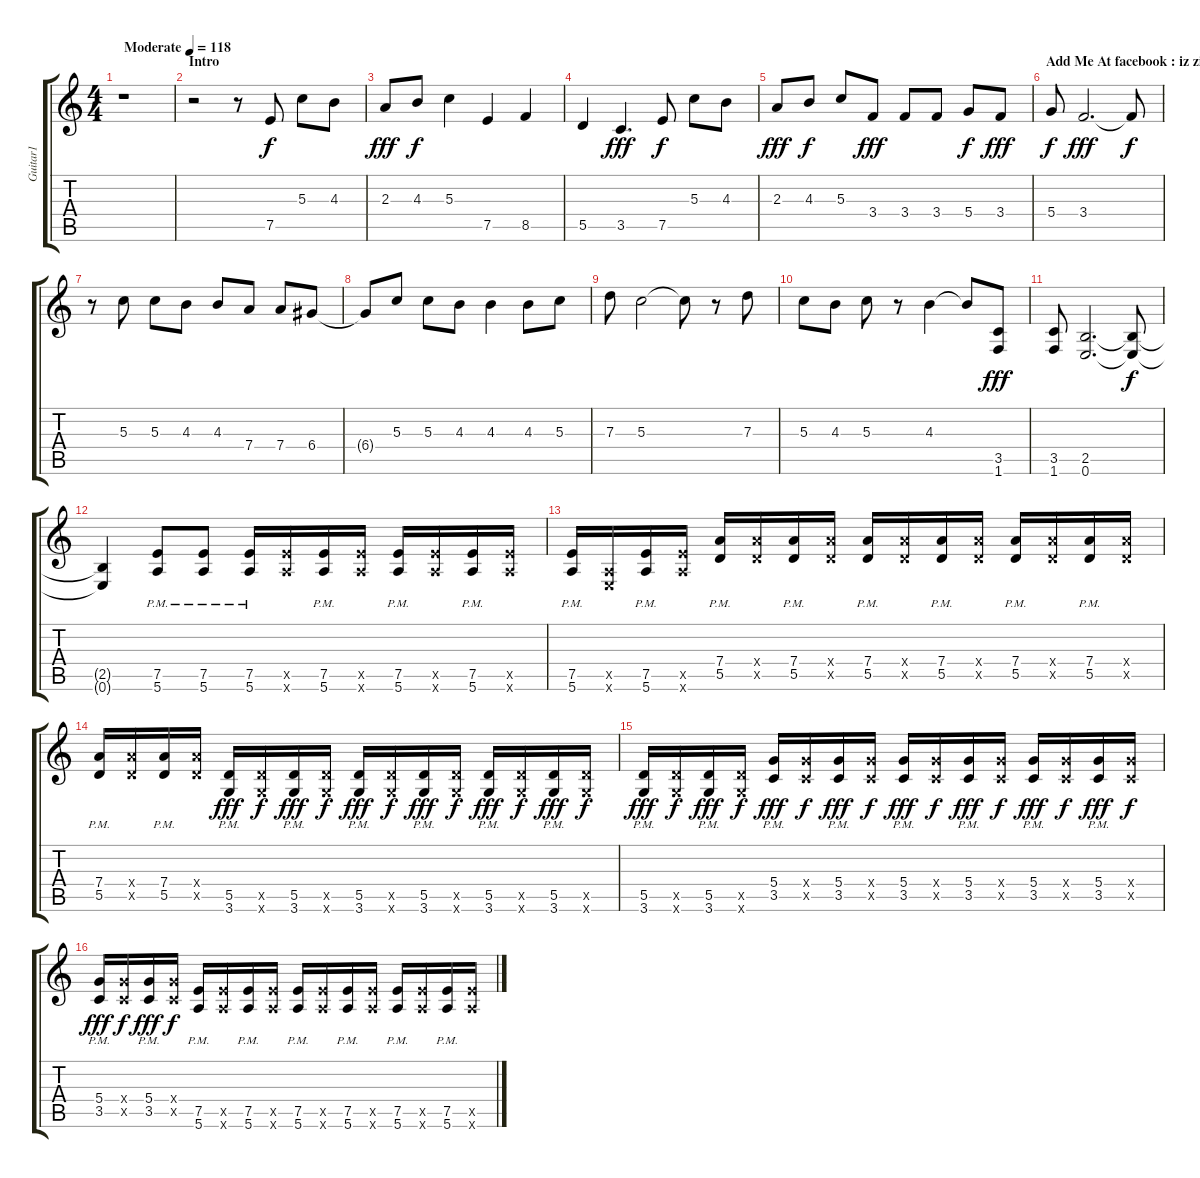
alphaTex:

\track ("Guitar1" "Guitar1") {instrument distortionguitar}
\staff {score tabs}
\tuning (E4 B3 G3 D3 A2 E2) {hide}
\ts (4 4)
\tempo (118 "Moderate")
\clef g2
\ks c
r.1{dy f instrument distortionguitar} |
\section ("" "Intro")
r.2 r.8 7.5.8 5.3.8 4.3.8 |
2.3.8{dy fff} 4.3.8{dy f} 5.3.4 7.5.4 8.5.4 |
5.5.4 3.5.4{d dy fff} 7.5.8{dy f} 5.3.8 4.3.8 |
2.3.8{dy fff} 4.3.8{dy f} 5.3.8 3.4.8{dy fff} 3.4.8 3.4.8 5.4.8{dy f} 3.4.8{dy fff} |
\section ("" "Add Me At facebook : iz ziee")
5.4.8{dy f} 3.4.2{d dy fff} 3.4{t}.8{dy f} |
r.8 5.3.8 5.3.8 4.3.8 4.3.8 7.4.8 7.4.8 6.4.8 |
6.4{t}.8 5.3.8 5.3.8 4.3.8 4.3.4 4.3.8 5.3.8 |
7.3.8 5.3.2 5.3{t}.8 r.8 7.3.8 |
5.3.8 4.3.8 5.3.8 r.8 4.3.4 4.3{t}.8 (3.5 1.6).8{dy fff} |
(3.5 1.6).8 (2.5 0.6).2{d} (2.5{t} 0.6{t}).8{dy f} |
(2.5{t} 0.6{t}).4 (7.5{pm} 5.6).8 (7.5{pm} 5.6).8 (7.5{pm} 5.6).16 (7.5{x} 5.6{x}).16 (7.5{pm} 5.6).16 (7.5{x} 5.6{x}).16 (7.5{pm} 5.6).16 (7.5{x} 5.6{x}).16 (7.5{pm} 5.6).16 (7.5{x} 5.6{x}).16 |
(7.5{pm} 5.6).16 (0.5{x} 0.6{x}).16 (7.5{pm} 5.6).16 (7.5{x} 5.6{x}).16 (7.4{pm} 5.5).16 (7.4{x} 5.5{x}).16 (7.4{pm} 5.5).16 (7.4{x} 5.5{x}).16 (7.4{pm} 5.5).16 (7.4{x} 5.5{x}).16 (7.4{pm} 5.5).16 (7.4{x} 5.5{x}).16 (7.4{pm} 5.5).16 (7.4{x} 5.5{x}).16 (7.4{pm} 5.5).16 (7.4{x} 5.5{x}).16 |
(7.4{pm} 5.5).16 (7.4{x} 5.5{x}).16 (7.4{pm} 5.5).16 (7.4{x} 5.5{x}).16 (5.5{pm} 3.6).16{dy fff} (5.5{x} 3.6{x}).16{dy f} (5.5{pm} 3.6).16{dy fff} (5.5{x} 3.6{x}).16{dy f} (5.5{pm} 3.6).16{dy fff} (5.5{x} 3.6{x}).16{dy f} (5.5{pm} 3.6).16{dy fff} (5.5{x} 3.6{x}).16{dy f} (5.5{pm} 3.6).16{dy fff} (5.5{x} 3.6{x}).16{dy f} (5.5{pm} 3.6).16{dy fff} (5.5{x} 3.6{x}).16{dy f} |
(5.5{pm} 3.6).16{dy fff} (5.5{x} 3.6{x}).16{dy f} (5.5{pm} 3.6).16{dy fff} (5.5{x} 3.6{x}).16{dy f} (5.4 3.5{pm}).16{dy fff} (5.4{x} 3.5{x}).16{dy f} (5.4 3.5{pm}).16{dy fff} (5.4{x} 3.5{x}).16{dy f} (5.4{pm} 3.5).16{dy fff} (5.4{x} 3.5{x}).16{dy f} (5.4{pm} 3.5).16{dy fff} (5.4{x} 3.5{x}).16{dy f} (5.4{pm} 3.5).16{dy fff} (5.4{x} 3.5{x}).16{dy f} (5.4{pm} 3.5).16{dy fff} (5.4{x} 3.5{x}).16{dy f} |
(5.4{pm} 3.5).16{dy fff} (5.4{x} 3.5{x}).16{dy f} (5.4{pm} 3.5).16{dy fff} (5.4{x} 3.5{x}).16{dy f} (7.5{pm} 5.6).16 (7.5{x} 5.6{x}).16 (7.5{pm} 5.6).16 (7.5{x} 5.6{x}).16 (7.5{pm} 5.6).16 (7.5{x} 5.6{x}).16 (7.5{pm} 5.6).16 (7.5{x} 5.6{x}).16 (7.5{pm} 5.6).16 (7.5{x} 5.6{x}).16 (7.5{pm} 5.6).16 (7.5{x} 5.6{x}).16
